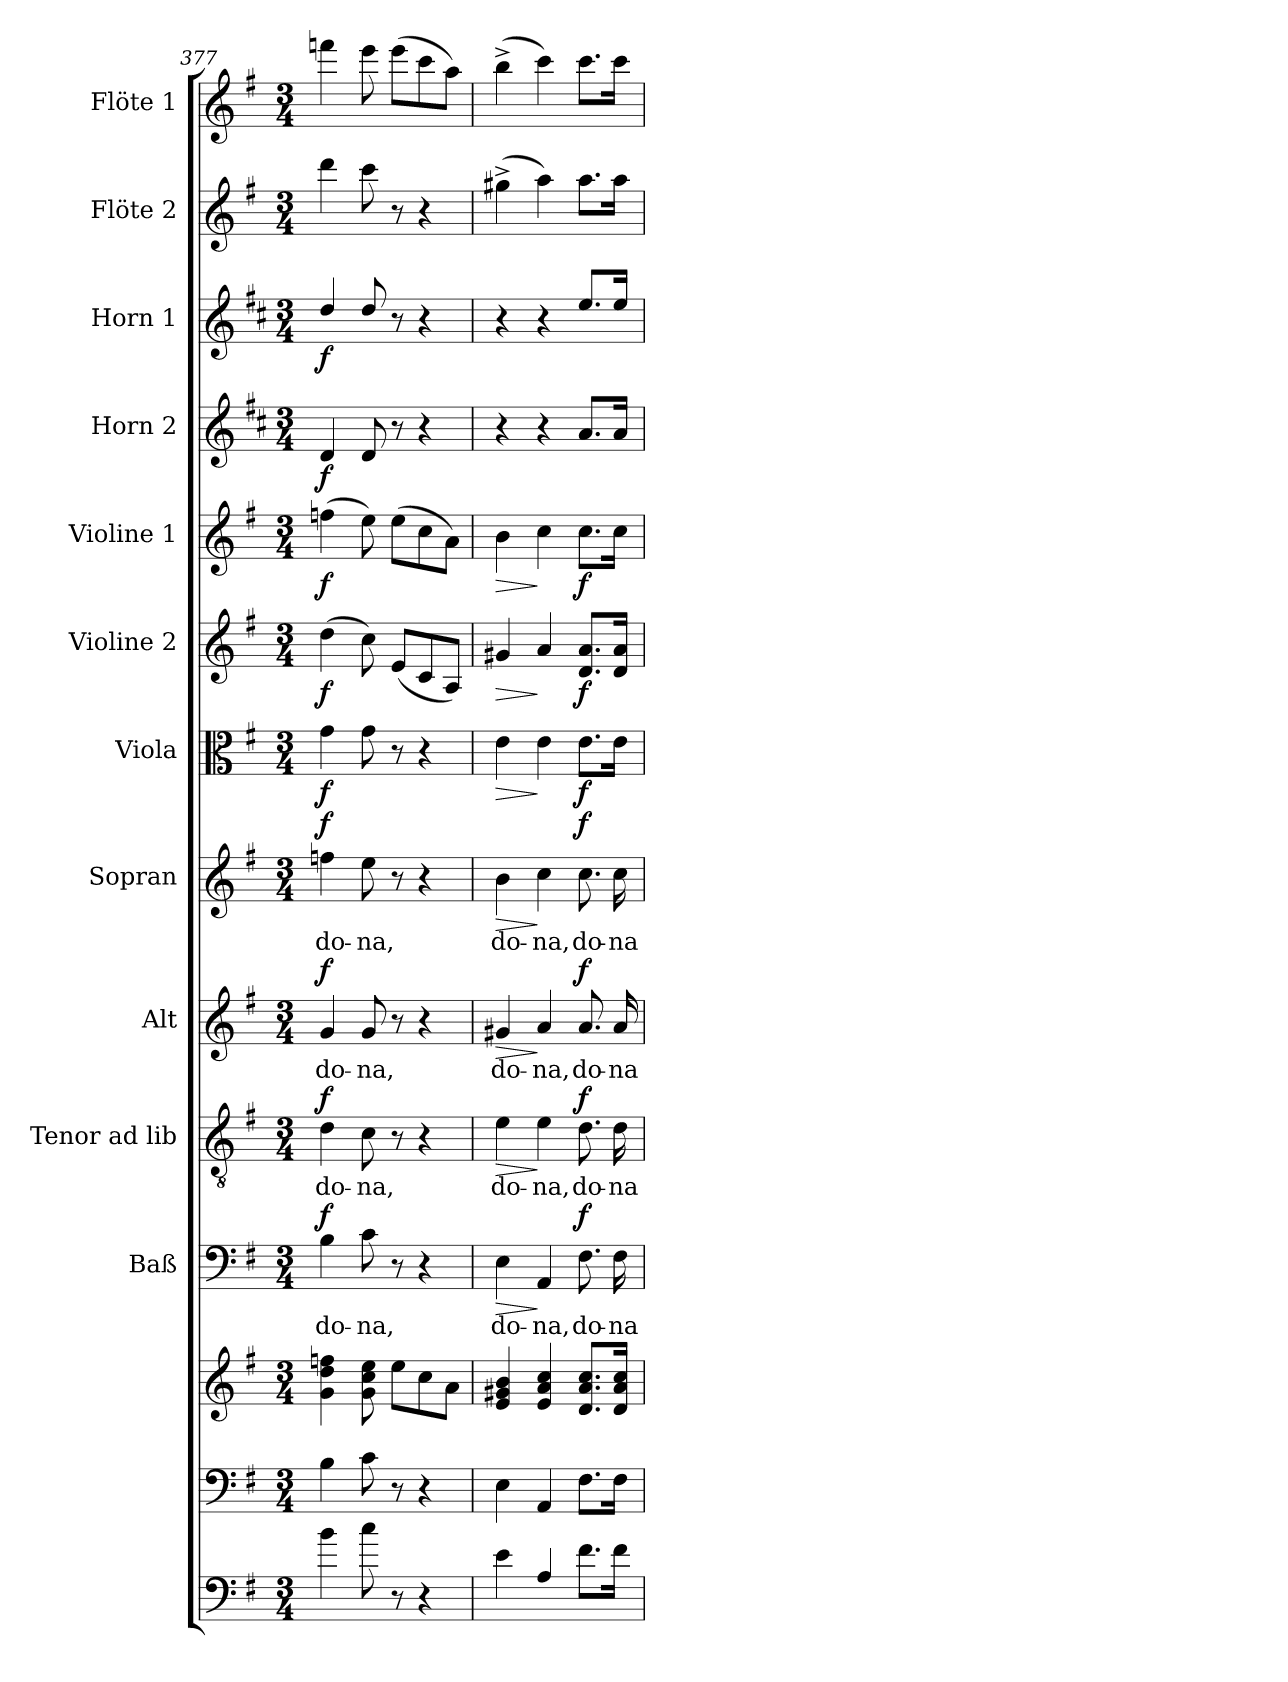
**kern	**kern	**kern	**kern	**text	**dynam	**kern	**text	**dynam	**kern	**text	**dynam	**kern	**text	**dynam	**kern	**dynam	**kern	**dynam	**kern	**dynam	**kern	**dynam	**kern	**dynam	**kern	**kern
*part13	*part12	*part12	*part11	*part11	*part11	*part10	*part10	*part10	*part9	*part9	*part9	*part8	*part8	*part8	*part7	*part7	*part6	*part6	*part5	*part5	*part4	*part4	*part3	*part3	*part2	*part1
*staff14	*staff13	*staff12	*staff11	*staff11	*staff11	*staff10	*staff10	*staff10	*staff9	*staff9	*staff9	*staff8	*staff8	*staff8	*staff7	*staff7	*staff6	*staff6	*staff5	*staff5	*staff4	*staff4	*staff3	*staff3	*staff2	*staff1
*	*	*	*I"Baß	*	*	*I"Tenor ad lib	*	*	*I"Alt	*	*	*I"Sopran	*	*	*I"Viola	*	*I"Violine 2	*	*I"Violine 1	*	*I"Horn 2	*	*I"Horn 1	*	*I"Flöte 2	*I"Flöte 1
*	*	*	*I'Baß	*	*	*I'Ten	*	*	*I'Alt	*	*	*I'Sop	*	*	*I'Vla.	*	*I'Vln. 2	*	*I'Vln. 1	*	*I'Hrn. 2	*	*I'Hrn. 1	*	*I'Fl. 2	*I'Fl. 1
*clefF4	*clefF4	*clefG2	*clefF4	*	*	*clefGv2	*	*	*clefG2	*	*	*clefG2	*	*	*clefC3	*	*clefG2	*	*clefG2	*	*clefG2	*	*clefG2	*	*clefG2	*clefG2
*ITrd7c12	*	*	*	*	*	*	*	*	*	*	*	*	*	*	*	*	*	*	*	*	*ITrd4c7	*	*ITrd4c7	*	*	*
*k[f#]	*k[f#]	*k[f#]	*k[f#]	*	*	*k[f#]	*	*	*k[f#]	*	*	*k[f#]	*	*	*k[f#]	*	*k[f#]	*	*k[f#]	*	*k[f#]	*	*k[f#]	*	*k[f#]	*k[f#]
*G:	*G:	*G:	*G:	*	*	*G:	*	*	*G:	*	*	*G:	*	*	*G:	*	*G:	*	*G:	*	*G:	*	*G:	*	*G:	*G:
*M3/4	*M3/4	*M3/4	*M3/4	*	*	*M3/4	*	*	*M3/4	*	*	*M3/4	*	*	*M3/4	*	*M3/4	*	*M3/4	*	*M3/4	*	*M3/4	*	*M3/4	*M3/4
=377	=377	=377	=377	=377	=377	=377	=377	=377	=377	=377	=377	=377	=377	=377	=377	=377	=377	=377	=377	=377	=377	=377	=377	=377	=377	=377
!	!	!	!	!LO:LY:b	!LO:DY:a	!	!LO:LY:b	!LO:DY:a	!	!LO:LY:b	!LO:DY:a	!	!LO:LY:b	!LO:DY:a	!	!LO:DY:b	!	!LO:DY:b	!	!LO:DY:b	!	!LO:DY:b	!	!LO:DY:b	!	!
4B\	4B\	4g\ 4dd\ 4ffn\	4B\	do-	f	4d\	do-	f	4g/	do-	f	4ffn\	do-	f	4g\	f	(>4dd\	f	(>4ffn\	f	4G/	f	4g/	f	4ddd\	4fffn\
!	!	!	!	!LO:LY:b	!	!	!LO:LY:b	!	!	!LO:LY:b	!	!	!LO:LY:b	!	!	!	!	!	!	!	!	!	!	!	!	!
8c\	8c\	8g\ 8cc\ 8ee\	8c\	-na,	.	8c\	-na,	.	8g/	-na,	.	8ee\	-na,	.	8g\	.	8cc\)	.	8ee\)	.	8G/	.	8g/	.	8ccc\	8eee\
8r	8r	8ee\L	8r	.	.	8r	.	.	8r	.	.	8r	.	.	8r	.	(<8e/L	.	(>8ee\L	.	8r	.	8r	.	8r	(>8eee\L
4r	4r	8cc\	4r	.	.	4r	.	.	4r	.	.	4r	.	.	4r	.	8c/	.	8cc\	.	4r	.	4r	.	4r	8ccc\
.	.	8a\J	.	.	.	.	.	.	.	.	.	.	.	.	.	.	8A/J)	.	8a\J)	.	.	.	.	.	.	8aa\J)
=378	=378	=378	=378	=378	=378	=378	=378	=378	=378	=378	=378	=378	=378	=378	=378	=378	=378	=378	=378	=378	=378	=378	=378	=378	=378	=378
!	!	!	!	!LO:LY:b	!LO:HP:b	!	!LO:LY:b	!LO:HP:b	!	!LO:LY:b	!LO:HP:b	!	!LO:LY:b	!LO:HP:b	!	!LO:HP:b	!	!LO:HP:b	!	!LO:HP:b	!	!	!	!	!	!
4E\	4E\	4e/ 4g#X/ 4b/	4E\	do-	>	4e\	do-	>	4g#X/	do-	>	4b\	do-	>	4e\	>	4g#X/	>	4b\	>	4r	.	4r	.	(>4gg#X^>\	(>4bb^>\
!	!	!	!	!LO:LY:b	!	!	!LO:LY:b	!	!	!LO:LY:b	!	!	!LO:LY:b	!	!	!	!	!	!	!	!	!	!	!	!	!
4AA/	4AA/	4e/ 4a/ 4cc/	4AA/	-na,	]	4e\	-na,	]	4a/	-na,	]	4cc\	-na,	]	4e\	]	4a/	]	4cc\	]	4r	.	4r	.	4aa\)	4ccc\)
!	!	!	!	!LO:LY:b	!LO:DY:a	!	!LO:LY:b	!LO:DY:a	!	!LO:LY:b	!LO:DY:a	!	!LO:LY:b	!LO:DY:a	!	!LO:DY:b	!	!LO:DY:b	!	!LO:DY:b	!	!	!	!	!	!
8.F#\L	8.F#\L	8.d/ 8.a/ 8.cc/L	8.F#\	do-	f	8.d\	do-	f	8.a/	do-	f	8.cc\	do-	f	8.e\L	f	8.d/ 8.a/L	f	8.cc\L	f	8.d/L	.	8.a/L	.	8.aa\L	8.ccc\L
!	!	!	!	!LO:LY:b	!	!	!LO:LY:b	!	!	!LO:LY:b	!	!	!LO:LY:b	!	!	!	!	!	!	!	!	!	!	!	!	!
16F#\Jk	16F#\Jk	16d/ 16a/ 16cc/Jk	16F#\	-na	.	16d\	-na	.	16a/	-na	.	16cc\	-na	.	16e\Jk	.	16d/ 16a/Jk	.	16cc\Jk	.	16d/Jk	.	16a/Jk	.	16aa\Jk	16ccc\Jk
=	=	=	=	=	=	=	=	=	=	=	=	=	=	=	=	=	=	=	=	=	=	=	=	=	=	=
*-	*-	*-	*-	*-	*-	*-	*-	*-	*-	*-	*-	*-	*-	*-	*-	*-	*-	*-	*-	*-	*-	*-	*-	*-	*-	*-
